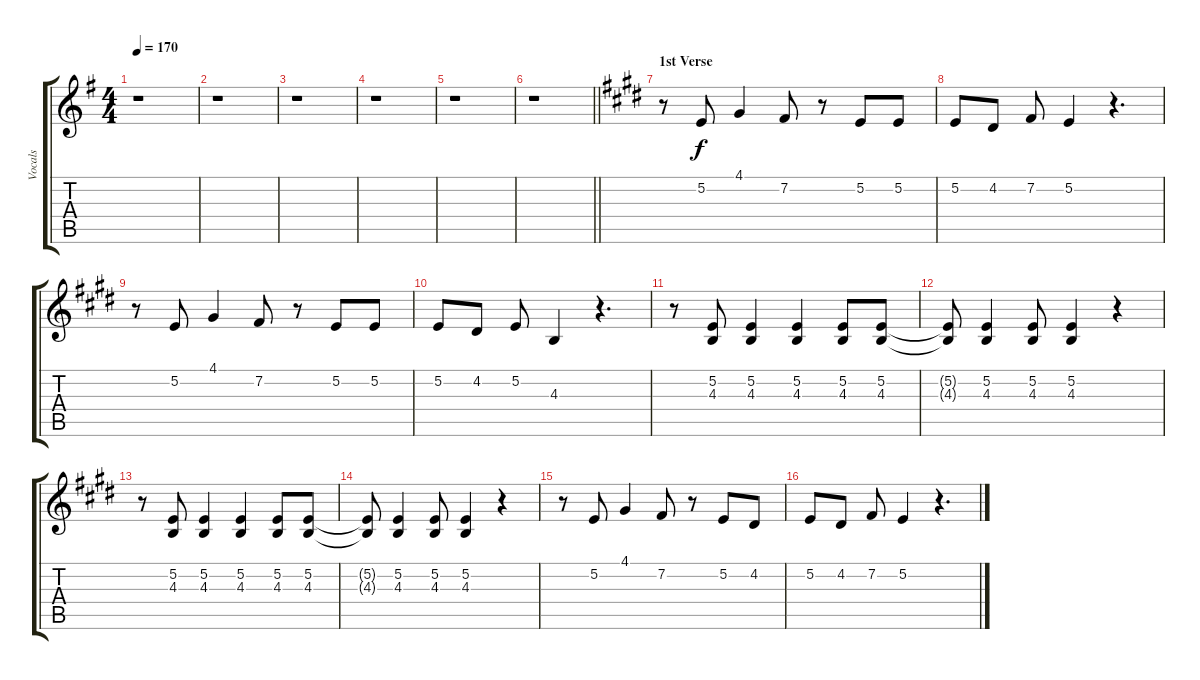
\track ("Vocals" "Vocals") {instrument violin}
\staff {score tabs}
\tuning (E4 B3 G3 D3 A2 E2) {hide}
\ts (4 4)
\tempo 170
\clef g2
\ks g
r.1{dy f} |
r.1 |
r.1 |
r.1 |
r.1 |
\barLineRight lightlight
r.1 |
\section ("" "1st Verse")
\ks e
r.8 5.2.8 4.1.4 7.2.8 r.8 5.2.8 5.2.8 |
5.2.8 4.2.8 7.2.8 5.2.4 r.4{d} |
r.8 5.2.8 4.1.4 7.2.8 r.8 5.2.8 5.2.8 |
5.2.8 4.2.8 5.2.8 4.3.4 r.4{d} |
r.8 (5.2 4.3).8 (5.2 4.3).4 (5.2 4.3).4 (5.2 4.3).8 (5.2 4.3).8 |
(5.2{t} 4.3{t}).8 (5.2 4.3).4 (5.2 4.3).8 (5.2 4.3).4 r.4 |
r.8 (5.2 4.3).8 (5.2 4.3).4 (5.2 4.3).4 (5.2 4.3).8 (5.2 4.3).8 |
(5.2{t} 4.3{t}).8 (5.2 4.3).4 (5.2 4.3).8 (5.2 4.3).4 r.4 |
r.8 5.2.8 4.1.4 7.2.8 r.8 5.2.8 4.2.8 |
5.2.8 4.2.8 7.2.8 5.2.4 r.4{d}
